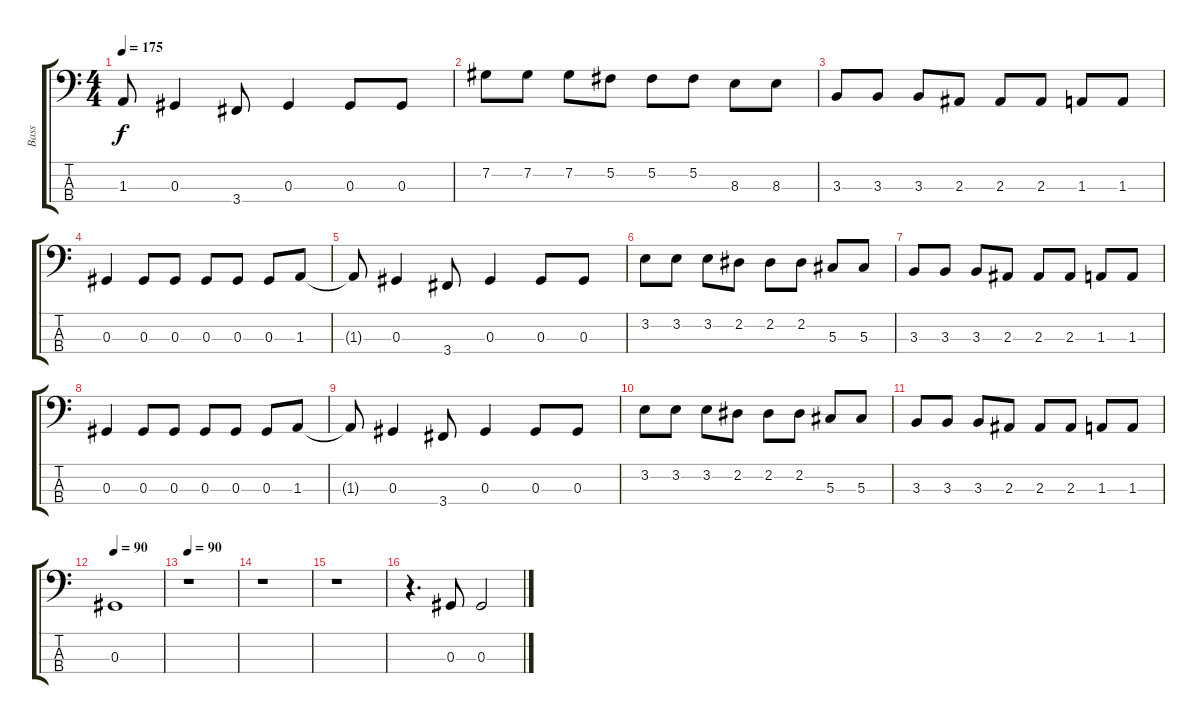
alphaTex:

\track ("Bass" "Bass") {instrument electricbasspick}
\staff {score tabs}
\tuning (Gb2 Db2 Ab1 Eb1) {hide}
\ts (4 4)
\tempo 175
\clef f4
\ks c
1.3{t}.8{dy f} 0.3.4 3.4.8 0.3.4 0.3.8 0.3.8 |
7.2.8 7.2.8 7.2.8 5.2.8 5.2.8 5.2.8 8.3.8 8.3.8 |
3.3.8 3.3.8 3.3.8 2.3.8 2.3.8 2.3.8 1.3.8 1.3.8 |
0.3.4 0.3.8 0.3.8 0.3.8 0.3.8 0.3.8 1.3.8 |
1.3{t}.8 0.3.4 3.4.8 0.3.4 0.3.8 0.3.8 |
3.2.8 3.2.8 3.2.8 2.2.8 2.2.8 2.2.8 5.3.8 5.3.8 |
3.3.8 3.3.8 3.3.8 2.3.8 2.3.8 2.3.8 1.3.8 1.3.8 |
0.3.4 0.3.8 0.3.8 0.3.8 0.3.8 0.3.8 1.3.8 |
1.3{t}.8 0.3.4 3.4.8 0.3.4 0.3.8 0.3.8 |
3.2.8 3.2.8 3.2.8 2.2.8 2.2.8 2.2.8 5.3.8 5.3.8 |
3.3.8 3.3.8 3.3.8 2.3.8 2.3.8 2.3.8 1.3.8 1.3.8 |
\tempo 90
0.3.1 |
\tempo 90
r.1 |
r.1 |
r.1 |
r.4{d} 0.3.8 0.3.2
